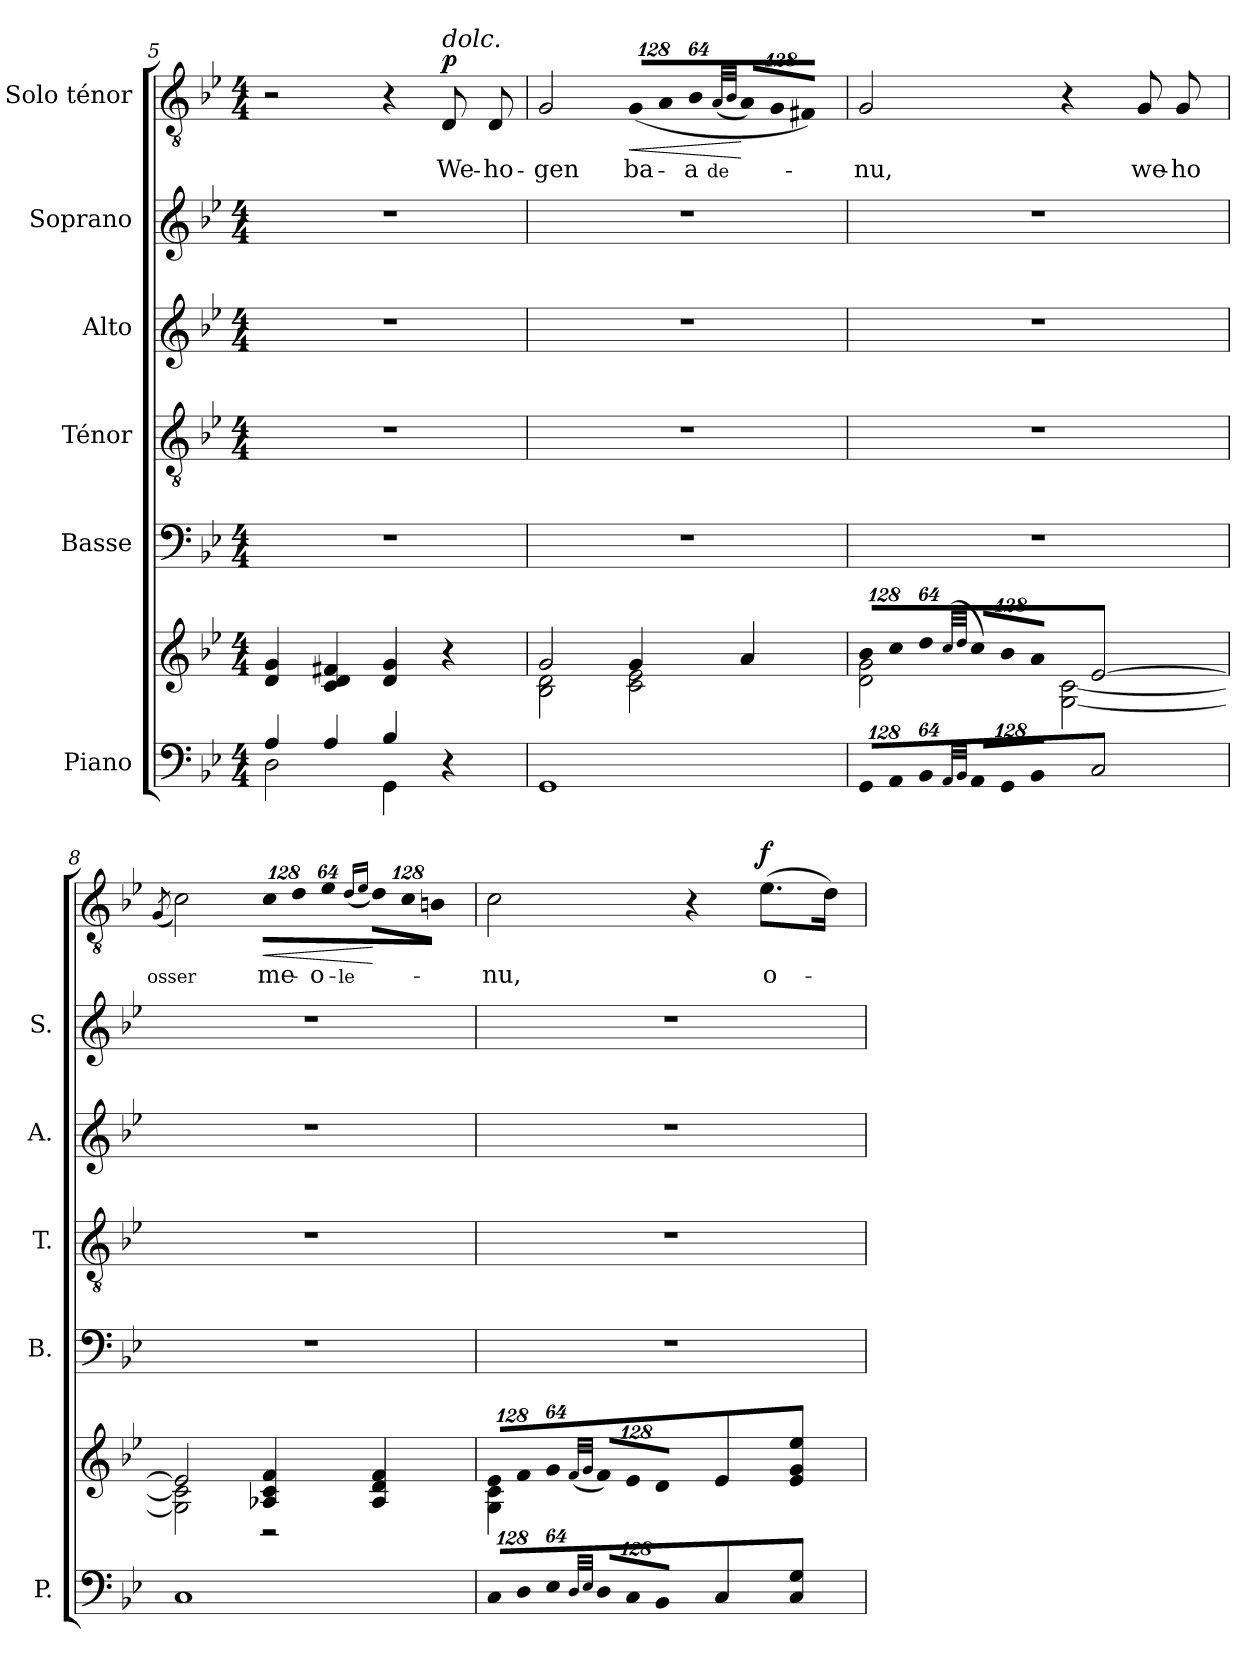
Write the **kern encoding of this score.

**kern	**kern	**kern	**kern	**kern	**kern	**kern	**text	**dynam
*part6	*part6	*part5	*part4	*part3	*part2	*part1	*part1	*part1
*staff7	*staff6	*staff5	*staff4	*staff3	*staff2	*staff1	*staff1	*staff1
*I"Piano	*	*I"Basse	*I"Ténor	*I"Alto	*I"Soprano	*I"Solo ténor	*	*
*I'P.	*	*I'B.	*I'T.	*I'A.	*I'S.	*	*	*
!!LO:LB:g=z
*clefF4	*clefG2	*clefF4	*clefGv2	*clefG2	*clefG2	*clefGv2	*	*
*	*	*	*ITrd7c12	*	*	*ITrd7c12	*	*
*k[b-e-]	*k[b-e-]	*k[b-e-]	*k[b-e-]	*k[b-e-]	*k[b-e-]	*k[b-e-]	*	*
*g:	*g:	*g:	*g:	*g:	*g:	*g:	*	*
*M4/4	*M4/4	*M4/4	*M4/4	*M4/4	*M4/4	*M4/4	*	*
=5	=5	=5	=5	=5	=5	=5	=5	=5
*^	*	*	*	*	*	*	*	*
4Ai/	2Di\	4di/ 4gi	1r	1r	1r	1r	2r	.	.
4Ai/	.	4ci/ 4di 4f#Xi	.	.	.	.	.	.	.
4B-i/	4GGi\	4di/ 4gi	.	.	.	.	4r	.	.
!	!	!	!	!	!	!	!LO:TX:a:i:t=dolc.	!	!
!	!	!	!	!	!	!	!	!LO:LY:b:color=#000000	!
4r	4ryy	4r	.	.	.	.	8DDi/	We-	p
!	!	!	!	!	!	!	!	!LO:LY:b:color=#000000	!
.	.	.	.	.	.	.	8DDi/	-ho-	.
*v	*v	*	*	*	*	*	*	*	*
=6	=6	=6	=6	=6	=6	=6	=6	=6
*	*^	*	*	*	*	*	*	*
!	!	!	!	!	!	!	!	!LO:LY:b:color=#000000	!
1GGi	2gi/	2B-i\ 2di	1r	1r	1r	1r	2GGi/	-gen	.
*	*	*	*	*	*	*	*Xbrackettup	*	*
!	!	!	!	!	!	!	!LO:N:vis=8	!	!
!	!	!	!	!	!	!	!	!LO:LY:b:color=#000000	!LO:HP:b
.	4gi/	2ci\ 2e-i	.	.	.	.	(1024%85GGi/L	ba-	<
!	!	!	!	!	!	!	!LO:N:vis=8	!	!
.	.	.	.	.	.	.	1024%85AAi/	.	.
!	!	!	!	!	!	!	!LO:N:vis=8	!	!
!	!	!	!	!	!	!	!	!LO:LY:b:color=#000000	!
.	.	.	.	.	.	.	512%43BB-i/J	-a	.
!	!	!	!	!	!	!	!	!LO:LY:b:color=#000000	!
.	.	.	.	.	.	.	(32qAAi/LLL	de-	.
.	.	.	.	.	.	.	32qBB-i/JJJ	.	.
!	!	!	!	!	!	!	!LO:N:vis=8	!	!
.	4ai/	.	.	.	.	.	1024%85AAi/L)	.	[
!	!	!	!	!	!	!	!LO:N:vis=8	!	!
.	.	.	.	.	.	.	1024%85GGi/	.	.
!	!	!	!	!	!	!	!LO:N:vis=8	!	!
.	.	.	.	.	.	.	512%43FF#Xi/J)	.	.
=7	=7	=7	=7	=7	=7	=7	=7	=7	=7
*Xbrackettup	*	*	*	*	*	*	*	*	*
!LO:N:vis=8	!	!	!	!	!	!	!	!	!
*	*Xbrackettup	*	*	*	*	*	*	*	*
!	!LO:N:vis=8	!	!	!	!	!	!	!	!
!	!	!	!	!	!	!	!	!LO:LY:b:color=#000000	!
1024%85GGi/L	1024%85b-i/L	2di\ 2gi	1r	1r	1r	1r	2GGi/	-nu,	.
!LO:N:vis=8	!LO:N:vis=8	!	!	!	!	!	!	!	!
1024%85AAi/	1024%85cci/	.	.	.	.	.	.	.	.
!LO:N:vis=8	!LO:N:vis=8	!	!	!	!	!	!	!	!
512%43BB-i/J	512%43ddi/J	.	.	.	.	.	.	.	.
32qAAi/LLL	(32qcci/LLL	.	.	.	.	.	.	.	.
32qBB-i/JJJ	32qddi/JJJ	.	.	.	.	.	.	.	.
!LO:N:vis=8	!LO:N:vis=8	!	!	!	!	!	!	!	!
1024%85AAi/L	1024%85cci/L)	.	.	.	.	.	.	.	.
!LO:N:vis=8	!LO:N:vis=8	!	!	!	!	!	!	!	!
1024%85GGi/	1024%85b-i/	.	.	.	.	.	.	.	.
!LO:N:vis=8	!LO:N:vis=8	!	!	!	!	!	!	!	!
512%43BB-i/J	512%43ai/J	.	.	.	.	.	.	.	.
2Ci/	[>2e-i/	[<2Gi\ [<2ci	.	.	.	.	4r	.	.
!	!	!	!	!	!	!	!	!LO:LY:b:color=#000000	!
.	.	.	.	.	.	.	8GGi/	we-	.
!	!	!	!	!	!	!	!	!LO:LY:b:color=#000000	!
.	.	.	.	.	.	.	8GGi/	-ho	.
=8	=8	=8	=8	=8	=8	=8	=8	=8	=8
!	!	!	!	!	!	!	!	!LO:LY:b:color=#000000	!
.	.	.	.	.	.	.	(8qGGi/	osser	.
1Ci	2e-i/]	2Gi\] 2ci]	1r	1r	1r	1r	2Ci\)	.	.
!	!	!	!	!	!	!	!LO:N:vis=8	!	!
!	!	!	!	!	!	!	!	!LO:LY:b:color=#000000	!LO:HP:b
.	4A-Xi/ 4ci 4fi	2r	.	.	.	.	1024%85Ci\L	me-	<
!	!	!	!	!	!	!	!LO:N:vis=8	!	!
.	.	.	.	.	.	.	1024%85Di\	.	.
!	!	!	!	!	!	!	!LO:N:vis=8	!	!
!	!	!	!	!	!	!	!	!LO:LY:b:color=#000000	!
.	.	.	.	.	.	.	512%43E-i\J	-o-	.
!	!	!	!	!	!	!	!	!LO:LY:b:color=#000000	!
.	.	.	.	.	.	.	(16qDi/LL	-le-	.
.	.	.	.	.	.	.	16qE-i/JJ	.	.
!	!	!	!	!	!	!	!LO:N:vis=8	!	!
.	4A-i/ 4di 4fi	.	.	.	.	.	1024%85Di\L)	.	[
!	!	!	!	!	!	!	!LO:N:vis=8	!	!
.	.	.	.	.	.	.	1024%85Ci\	.	.
!	!	!	!	!	!	!	!LO:N:vis=8	!	!
.	.	.	.	.	.	.	512%43BBni\J	.	.
!!LO:LB:g=z
=9	=9	=9	=9	=9	=9	=9	=9	=9	=9
!LO:N:vis=8	!LO:N:vis=8	!	!	!	!	!	!	!	!
!	!	!	!	!	!	!	!	!LO:LY:b:color=#000000	!
1024%85Ci\L	1024%85e-i/L	4Gi\ 4ci	1r	1r	1r	1r	2Ci\	-nu,	.
!LO:N:vis=8	!LO:N:vis=8	!	!	!	!	!	!	!	!
1024%85Di\	1024%85fi/	.	.	.	.	.	.	.	.
!LO:N:vis=8	!LO:N:vis=8	!	!	!	!	!	!	!	!
512%43E-i\J	512%43gi/J	.	.	.	.	.	.	.	.
32qDi/LLL	(32qfi/LLL	.	.	.	.	.	.	.	.
32qE-i/JJJ	32qgi/JJJ	.	.	.	.	.	.	.	.
!LO:N:vis=8	!LO:N:vis=8	!	!	!	!	!	!	!	!
1024%85Di/L	1024%85fi/L)	2.ryy	.	.	.	.	.	.	.
!LO:N:vis=8	!LO:N:vis=8	!	!	!	!	!	!	!	!
1024%85Ci/	1024%85e-i/	.	.	.	.	.	.	.	.
!LO:N:vis=8	!LO:N:vis=8	!	!	!	!	!	!	!	!
512%43BB-i/J	512%43di/J	.	.	.	.	.	.	.	.
4Ci/	4e-i/	.	.	.	.	.	4r	.	.
!	!	!	!	!	!	!	!	!LO:LY:b:color=#000000	!
4Ci\ 4Gi	4e-i/ 4gi 4ee-i	.	.	.	.	.	(8.E-i\L	o-	f
.	.	.	.	.	.	.	16Di\Jk)	.	.
*	*v	*v	*	*	*	*	*	*	*
=	=	=	=	=	=	=	=	=
*-	*-	*-	*-	*-	*-	*-	*-	*-
